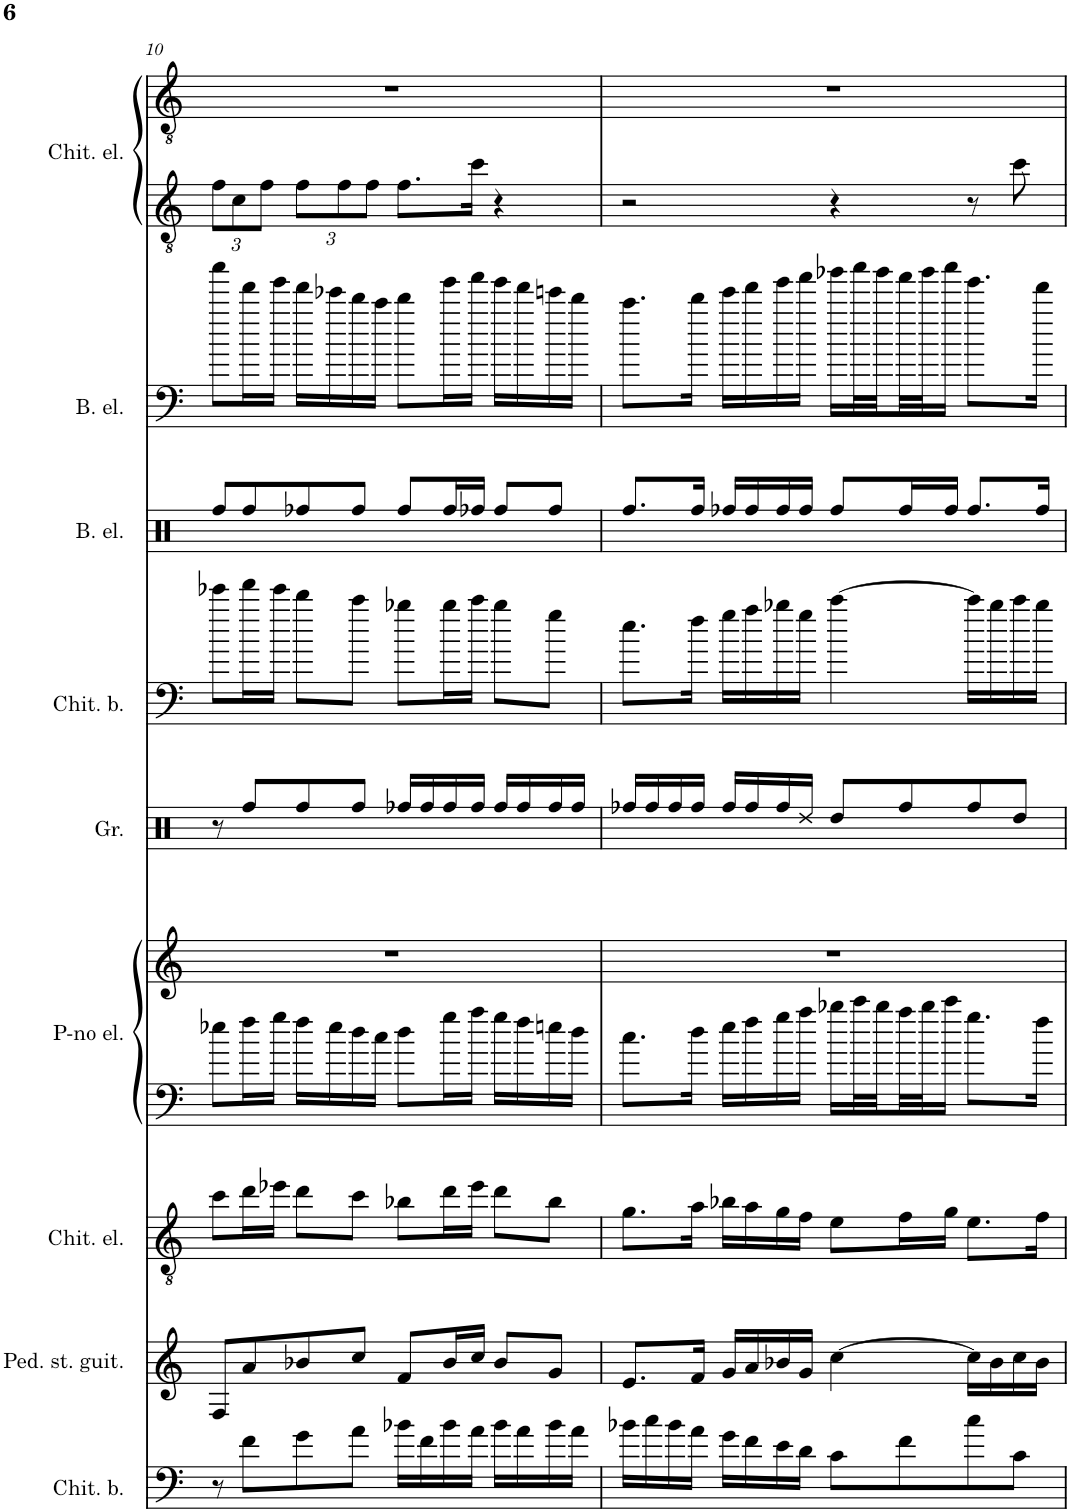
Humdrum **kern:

**kern	**kern	**kern	**kern	**kern	**kern	**kern	**kern	**kern	**kern	**kern
*part9	*part8	*part7	*part6	*part6	*part5	*part4	*part3	*part2	*part1	*part1
*staff11	*staff10	*staff9	*staff8	*staff7	*staff6	*staff5	*staff4	*staff3	*staff2	*staff1
*I"Chitarra basso	*I"Pedal steel guitar	*I"Chitarra elettrica	*I"Piano elettrico	*	*I"Grancassa	*I"Chitarra basso	*I"Basso elettrico 5 corde	*I"Basso elettrico 5 corde	*I"Chitarra elettrica	*
*I'Chit. b.	*I'Ped. st. guit.	*I'Chit. el.	*I'P-no el.	*	*I'Gr.	*I'Chit. b.	*I'B. el.	*I'B. el.	*I'Chit. el.	*
!!LO:PB:g=z
*clefF4	*clefG2	*clefGv2	*clefF4	*clefG2	*clefX	*clefF4	*clefX	*clefF4	*clefGv2	*clefGv2
*Trd7c12	*	*	*	*	*	*Trd7c12	*Trd7c12	*Trd7c12	*	*
*k[]	*k[]	*k[]	*k[]	*k[]	*k[]	*k[]	*k[]	*k[]	*k[]	*k[]
*M4/4	*M4/4	*M4/4	*M4/4	*M4/4	*M4/4	*M4/4	*M4/4	*M4/4	*M4/4	*M4/4
*	*	*	*	*	*	*	*	*	*Xbrackettup	*
=10	=10	=10	=10	=10	=10	=10	=10	=10	=10	=10
8r	8F/L	8cc\L	8ee-X\L	1r	8r	8eee-X\L	8Rff/L	8cccc\L	12f\L	1r
.	.	.	.	.	.	.	.	.	12c\	.
8f\L	8a/	16dd\L	16ff\L	.	8Rff/L	16fff\L	8Rff/	16fff\L	.	.
.	.	.	.	.	.	.	.	.	12f\J	.
.	.	16ee-X\JJ	16gg\JJ	.	.	16eee-\JJ	.	16ggg\JJ	.	.
8g\	8b-X/	8dd\L	16ff\LL	.	8Rff/	8ddd\L	8Rff/	16fff\LL	12f\L	.
.	.	.	16ee-\	.	.	.	.	16eee-X\	.	.
.	.	.	.	.	.	.	.	.	12f\	.
8a\J	8cc/J	8cc\J	16dd\	.	8Rff/J	8ccc\J	8Rff/J	16ddd\	.	.
.	.	.	.	.	.	.	.	.	12f\J	.
.	.	.	16cc\JJ	.	.	.	.	16ccc\JJ	.	.
16b-X\LL	8f/L	8b-X\L	8dd\L	.	16Rff/LL	8bb-X\L	8Rff/L	8ddd\L	8.f\L	.
16f\	.	.	.	.	16Rff/	.	.	.	.	.
16b-\	16b-/L	16dd\L	16gg\L	.	16Rff/	16bb-\L	16Rff/L	16ggg\L	.	.
16a\JJ	16cc/JJ	16ee-\JJ	16aa\JJ	.	16Rff/JJ	16ccc\JJ	16Rff/JJ	16aaa\JJ	16cc\Jk	.
16b-\LL	8b-/L	8dd\L	16gg\LL	.	16Rff/LL	8bb-\L	8Rff/L	16ggg\LL	4r	.
16a\	.	.	16ff\	.	16Rff/	.	.	16fff\	.	.
16b-\	8g/J	8b-\J	16een\	.	16Rff/	8gg\J	8Rff/J	16eeen\	.	.
16a\JJ	.	.	16dd\JJ	.	16Rff/JJ	.	.	16ddd\JJ	.	.
=11	=11	=11	=11	=11	=11	=11	=11	=11	=11	=11
16b-X\LL	8.e/L	8.g\L	8.cc\L	1r	16Rff/LL	8.ee\L	8.Rff/L	8.ccc\L	2r	1r
16cc\	.	.	.	.	16Rff/	.	.	.	.	.
16b-\	.	.	.	.	16Rff/	.	.	.	.	.
16a\JJ	16f/Jk	16a\Jk	16dd\Jk	.	16Rff/JJ	16ff\Jk	16Rff/Jk	16ddd\Jk	.	.
16g\LL	16g/LL	16b-X\LL	16ee\LL	.	16Rff/LL	16gg\LL	16Rff/LL	16eee\LL	.	.
16f\	16a/	16a\	16ff\	.	16Rff/	16aa\	16Rff/	16fff\	.	.
16e\	16b-X/	16g\	16gg\	.	16Rff/	16bb-X\	16Rff/	16ggg\	.	.
16d\JJ	16g/JJ	16f\JJ	16aa\JJ	.	16Rdd/JJ	16gg\JJ	16Rff/JJ	16aaa\JJ	.	.
8c\L	[4cc\	8e\L	16bb-X\LL	.	8Rdd/L	[4ccc\	8Rff/L	16bbb-X\LL	4r	.
.	.	.	32ccc\L	.	.	.	.	32cccc\L	.	.
.	.	.	32bb-\	.	.	.	.	32bbb-\	.	.
8f\	.	16f\L	32aa\	.	8Rff/	.	16Rff/L	32aaa\	.	.
.	.	.	32bb-\J	.	.	.	.	32bbb-\J	.	.
.	.	16g\JJ	16ccc\JJ	.	.	.	16Rff/JJ	16cccc\JJ	.	.
8cc\	16cc\LL]	8.e\L	8.gg\L	.	8Rff/	16ccc\LL]	8.Rff/L	8.ggg\L	8r	.
.	16b-\	.	.	.	.	16bb-\	.	.	.	.
8c\J	16cc\	.	.	.	8Rdd/J	16ccc\	.	.	8cc\	.
.	16b-\JJ	16f\Jk	16ff\Jk	.	.	16bb-\JJ	16Rff/Jk	16fff\Jk	.	.
=	=	=	=	=	=	=	=	=	=	=
*-	*-	*-	*-	*-	*-	*-	*-	*-	*-	*-
